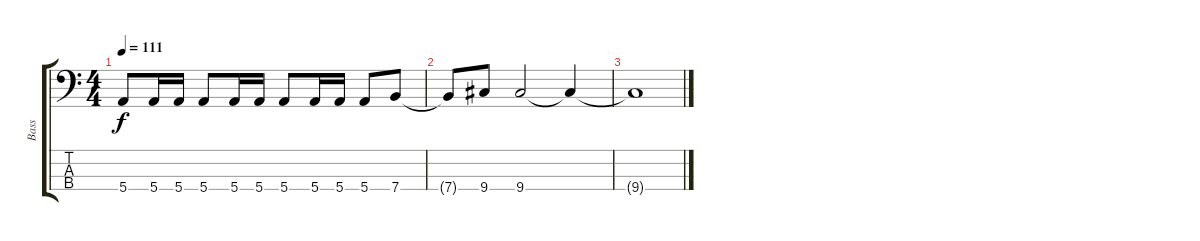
\track ("Bass" "Bass") {instrument electricbassfinger}
\staff {score tabs}
\tuning (G2 D2 A1 E1) {hide}
\ts (4 4)
\tempo 111
\clef f4
\ks c
5.4.8{dy f} 5.4.16 5.4.16 5.4.8 5.4.16 5.4.16 5.4.8 5.4.16 5.4.16 5.4.8 7.4.8 |
7.4{t}.8 9.4.8 9.4.2 9.4{t}.4 |
9.4{t}.1
